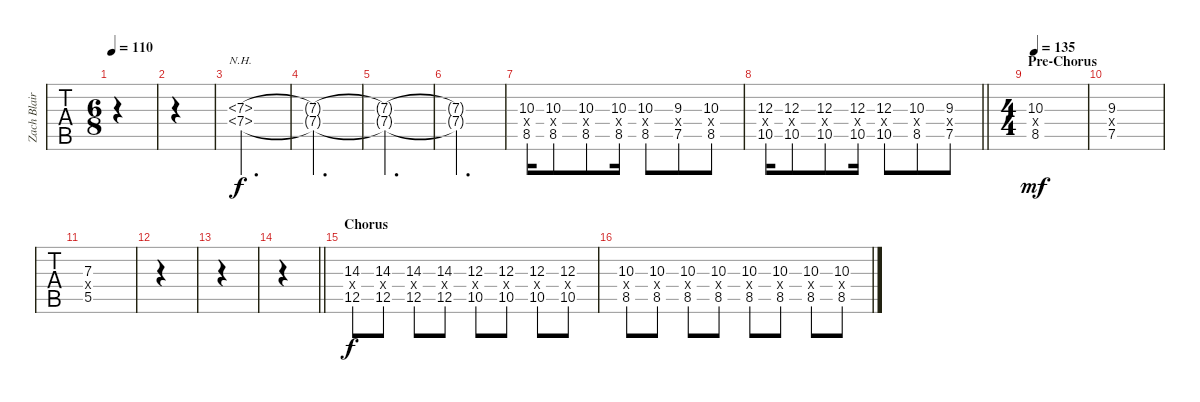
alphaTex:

\track ("Zach Blair - Guitar One" "Zach Blair") {instrument distortionguitar}
\staff {tabs}
\tuning (Eb4 Bb3 Gb3 Db3 Ab2 Eb2) {hide}
\ts (6 8)
\tempo 110
\clef g2
\ks c
|
|
(7.3{nh} 7.4{nh}).2{d} |
(7.3{t} 7.4{t}).2{d} |
(7.3{t} 7.4{t}).2{d} |
(7.3{t} 7.4{t}).2{d} |
(10.3 8.4{x} 8.5).16 (10.3 8.4{x} 8.5).8 (10.3 8.4{x} 8.5).8 (10.3 8.4{x} 8.5).16 (10.3 8.4{x} 8.5).8 (9.3 7.4{x} 7.5).8 (10.3 8.4{x} 8.5).8 |
\barLineRight lightlight
(12.3 10.4{x} 10.5).16 (12.3 10.4{x} 10.5).8 (12.3 10.4{x} 10.5).8 (12.3 10.4{x} 10.5).16 (12.3 10.4{x} 10.5).8 (10.3 8.4{x} 8.5).8 (9.3 7.4{x} 7.5).8 |
\ts (4 4)
\section ("" "Pre-Chorus")
\tempo 135
(10.3 8.4{x} 8.5).1{dy mf} |
(9.3 7.4{x} 7.5).1 |
(7.3 5.4{x} 5.5).1 |
|
|
\barLineRight lightlight
|
\section ("" "Chorus")
(14.3 12.4{x} 12.5).8{dy f} (14.3 12.4{x} 12.5).8 (14.3 12.4{x} 12.5).8 (14.3 12.4{x} 12.5).8 (12.3 10.4{x} 10.5).8 (12.3 10.4{x} 10.5).8 (12.3 10.4{x} 10.5).8 (12.3 10.4{x} 10.5).8 |
(10.3 8.4{x} 8.5).8 (10.3 8.4{x} 8.5).8 (10.3 8.4{x} 8.5).8 (10.3 8.4{x} 8.5).8 (10.3 8.4{x} 8.5).8 (10.3 8.4{x} 8.5).8 (10.3 8.4{x} 8.5).8 (10.3 8.4{x} 8.5).8
